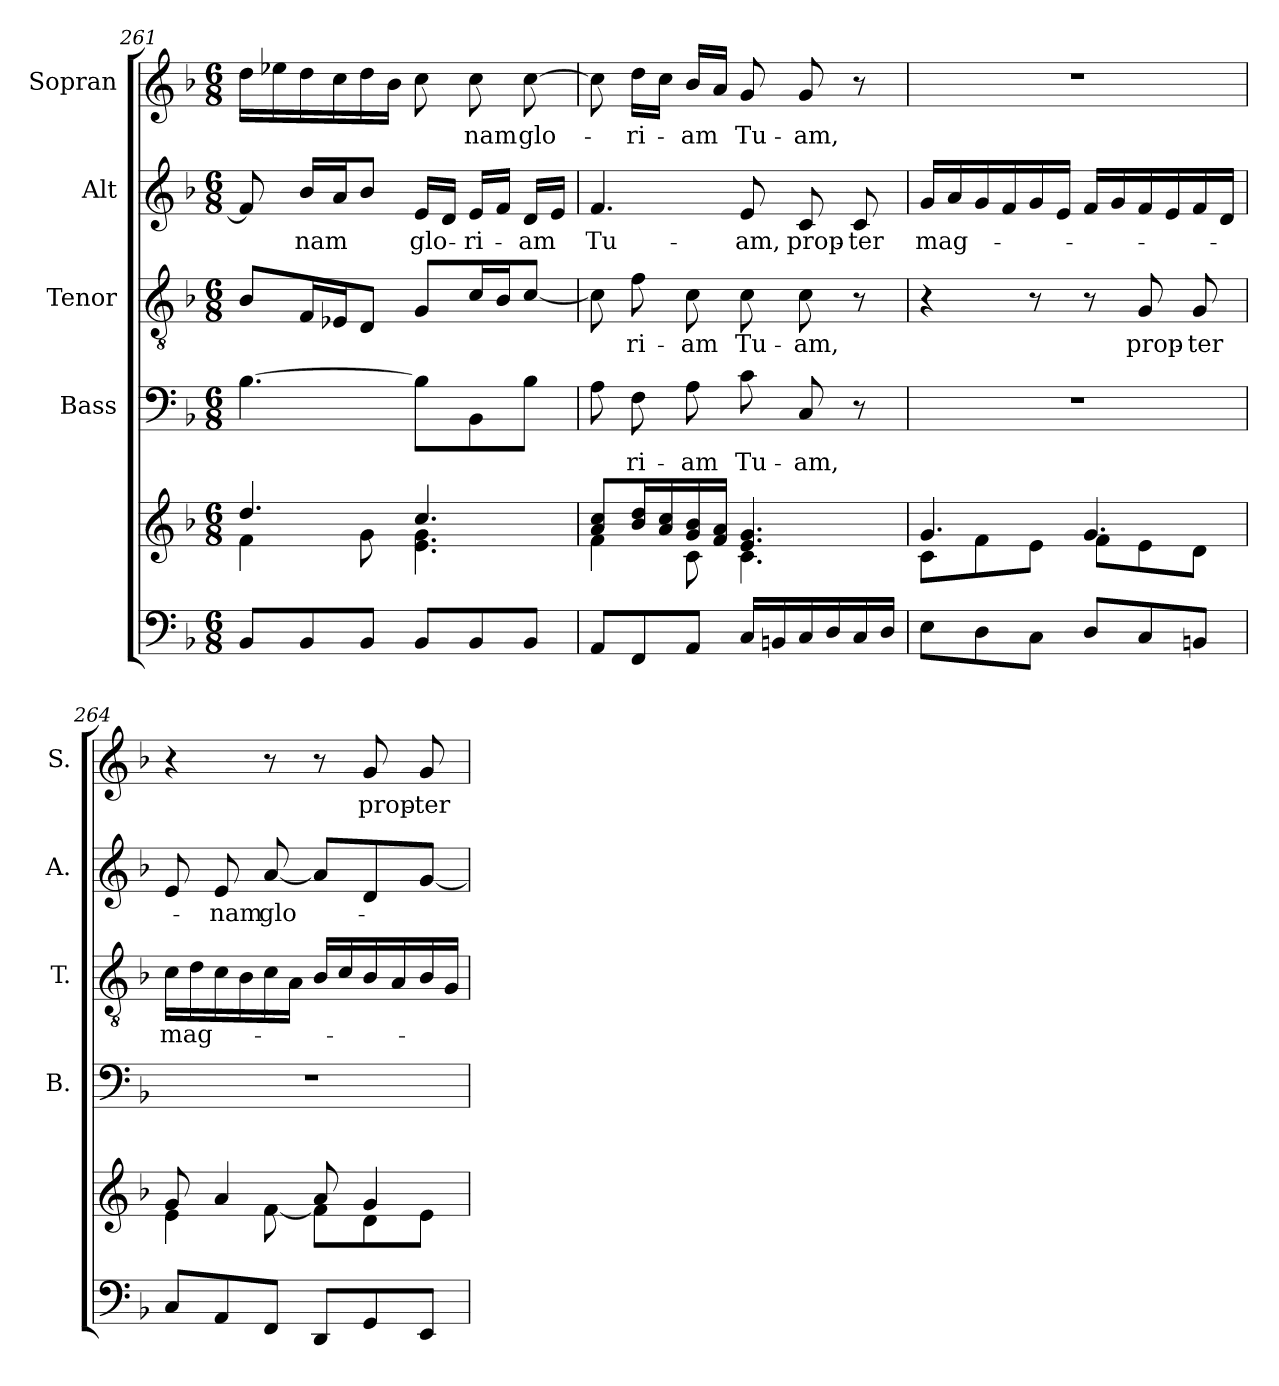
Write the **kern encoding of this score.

**kern	**kern	**kern	**text	**kern	**text	**kern	**text	**kern	**text
*part5	*part5	*part4	*part4	*part3	*part3	*part2	*part2	*part1	*part1
*staff6	*staff5	*staff4	*staff4	*staff3	*staff3	*staff2	*staff2	*staff1	*staff1
*	*	*I"Bass	*	*I"Tenor	*	*I"Alt	*	*I"Sopran	*
*	*	*I'B.	*	*I'T.	*	*I'A.	*	*I'S.	*
*clefF4	*clefG2	*clefF4	*	*clefGv2	*	*clefG2	*	*clefG2	*
*k[b-]	*k[b-]	*k[b-]	*	*k[b-]	*	*k[b-]	*	*k[b-]	*
*F:	*F:	*F:	*	*F:	*	*F:	*	*F:	*
*M6/8	*M6/8	*M6/8	*	*M6/8	*	*M6/8	*	*M6/8	*
=261	=261	=261	=261	=261	=261	=261	=261	=261	=261
*	*^	*	*	*	*	*	*	*	*
8BB-/L	4.dd/	4f\	[4.B-\	.	8B-/L	.	8f/]	.	16dd\LL	.
.	.	.	.	.	.	.	.	.	16ee-X\	.
!	!	!	!	!	!	!	!	!LO:LY:b	!	!
8BB-/	.	.	.	.	16F/L	.	16b-/LL	-nam	16dd\	.
.	.	.	.	.	16E-X/J	.	16a/J	.	16cc\	.
8BB-/J	.	8g\	.	.	8D/J	.	8b-/J	.	16dd\	.
.	.	.	.	.	.	.	.	.	16b-\JJ	.
!	!	!	!	!	!	!	!	!LO:LY:b	!	!
8BB-/L	4.cc/	4.e\ 4.g\	8B-\L]	.	8G/L	.	16e/LL	glo-	8cc\	.
.	.	.	.	.	.	.	16d/JJ	.	.	.
!	!	!	!	!	!	!	!	!LO:LY:b	!	!LO:LY:b
8BB-/	.	.	8BB-\	.	16c/L	.	16e/LL	-ri-	8cc\	-nam
.	.	.	.	.	16B-/J	.	16f/JJ	.	.	.
!	!	!	!	!	!	!	!	!LO:LY:b	!	!LO:LY:b
8BB-/J	.	.	8B-\J	.	[8c/J	.	16d/LL	-am	[8cc\	glo-
.	.	.	.	.	.	.	16e/JJ	.	.	.
!!LO:LB:g=z
=262	=262	=262	=262	=262	=262	=262	=262	=262	=262	=262
!	!	!	!	!	!	!	!	!LO:LY:b	!	!
8AA/L	8a/ 8cc/L	4f\	8A\	.	8c\]	.	4.f/	Tu-	8cc\]	.
!	!	!	!	!LO:LY:b	!	!LO:LY:b	!	!	!	!LO:LY:b
8FF/	16b-/ 16dd/L	.	8F\	-ri-	8f\	-ri-	.	.	16dd\LL	-ri-
.	16a/ 16cc/	.	.	.	.	.	.	.	16cc\JJ	.
!	!	!	!	!LO:LY:b	!	!LO:LY:b	!	!	!	!LO:LY:b
8AA/J	16g/ 16b-/	8c\	8A\	-am	8c\	-am	.	.	16b-/LL	-am
.	16f/ 16a/JJ	.	.	.	.	.	.	.	16a/JJ	.
!	!	!	!	!LO:LY:b	!	!LO:LY:b	!	!LO:LY:b	!	!LO:LY:b
16C/LL	4.e/ 4.g/	4.c\	8c\	Tu-	8c\	Tu-	8e/	-am,	8g/	Tu-
16BBn/	.	.	.	.	.	.	.	.	.	.
!	!	!	!	!LO:LY:b	!	!LO:LY:b	!	!LO:LY:b	!	!LO:LY:b
16C/	.	.	8C/	-am,	8c\	-am,	8c/	prop-	8g/	-am,
16D/	.	.	.	.	.	.	.	.	.	.
!	!	!	!	!	!	!	!	!LO:LY:b	!	!
16C/	.	.	8r	.	8r	.	8c/	-ter	8r	.
16D/JJ	.	.	.	.	.	.	.	.	.	.
=263	=263	=263	=263	=263	=263	=263	=263	=263	=263	=263
!	!	!	!	!	!	!	!	!LO:LY:b	!	!
8E\L	4.g/	8c\L	2.r	.	4r	.	16g/LL	mag-	2.r	.
.	.	.	.	.	.	.	16a/	.	.	.
8D\	.	8f\	.	.	.	.	16g/	.	.	.
.	.	.	.	.	.	.	16f/	.	.	.
8C\J	.	8e\J	.	.	8r	.	16g/	.	.	.
.	.	.	.	.	.	.	16e/JJ	.	.	.
8D/L	4.g/	8f\L	.	.	8r	.	16f/LL	.	.	.
.	.	.	.	.	.	.	16g/	.	.	.
!	!	!	!	!	!	!LO:LY:b	!	!	!	!
8C/	.	8e\	.	.	8G/	prop-	16f/	.	.	.
.	.	.	.	.	.	.	16e/	.	.	.
!	!	!	!	!	!	!LO:LY:b	!	!	!	!
8BBn/J	.	8d\J	.	.	8G/	-ter	16f/	.	.	.
.	.	.	.	.	.	.	16d/JJ	.	.	.
=264	=264	=264	=264	=264	=264	=264	=264	=264	=264	=264
!	!	!	!	!	!	!LO:LY:b	!	!	!	!
8C/L	8g/	4e\	2.r	.	16c\LL	mag-	8e/	.	4r	.
.	.	.	.	.	16d\	.	.	.	.	.
!	!	!	!	!	!	!	!	!LO:LY:b	!	!
8AA/	4a/	.	.	.	16c\	.	8e/	-nam	.	.
.	.	.	.	.	16B-\	.	.	.	.	.
!	!	!	!	!	!	!	!	!LO:LY:b	!	!
8FF/J	.	[<8f\	.	.	16c\	.	[8a/	glo-	8r	.
.	.	.	.	.	16A\JJ	.	.	.	.	.
8DD/L	8a/	8f\L]	.	.	16B-/LL	.	8a/L]	.	8r	.
.	.	.	.	.	16c/	.	.	.	.	.
!	!	!	!	!	!	!	!	!	!	!LO:LY:b
8GG/	4g/	8d\	.	.	16B-/	.	8d/	.	8g/	prop-
.	.	.	.	.	16A/	.	.	.	.	.
!	!	!	!	!	!	!	!	!	!	!LO:LY:b
8EE/J	.	8e\J	.	.	16B-/	.	[8g/J	.	8g/	-ter
.	.	.	.	.	16G/JJ	.	.	.	.	.
*	*v	*v	*	*	*	*	*	*	*	*
=	=	=	=	=	=	=	=	=	=
*-	*-	*-	*-	*-	*-	*-	*-	*-	*-
